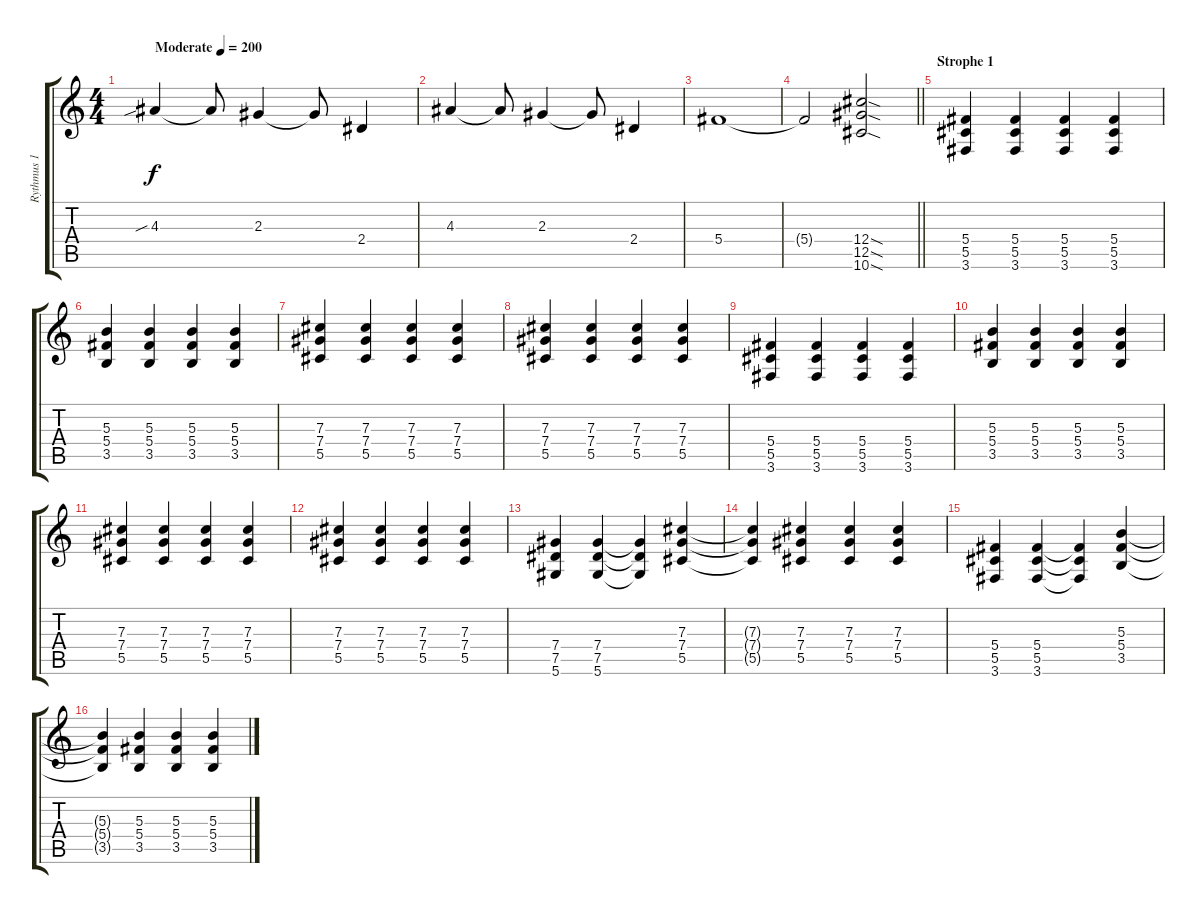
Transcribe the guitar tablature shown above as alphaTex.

\track ("Rythmus 1" "Rythmus 1") {instrument overdrivenguitar}
\staff {score tabs}
\tuning (Eb4 Bb3 Gb3 Db3 Ab2 Eb2) {hide}
\ts (4 4)
\tempo (200 "Moderate")
\clef g2
\ks c
4.3{sib}.4{dy f instrument overdrivenguitar} 4.3{t}.8 2.3.4 2.3{t}.8 2.4.4 |
4.3.4 4.3{t}.8 2.3.4 2.3{t}.8 2.4.4 |
5.4.1 |
\barLineRight lightlight
5.4{t}.2 (12.4{sod} 12.5{sod} 10.6{sod}).2 |
\section ("" "Strophe 1")
(5.4 5.5 3.6).4 (5.4 5.5 3.6).4 (5.4 5.5 3.6).4 (5.4 5.5 3.6).4 |
(5.3 5.4 3.5).4 (5.3 5.4 3.5).4 (5.3 5.4 3.5).4 (5.3 5.4 3.5).4 |
(7.3 7.4 5.5).4 (7.3 7.4 5.5).4 (7.3 7.4 5.5).4 (7.3 7.4 5.5).4 |
(7.3 7.4 5.5).4 (7.3 7.4 5.5).4 (7.3 7.4 5.5).4 (7.3 7.4 5.5).4 |
(5.4 5.5 3.6).4 (5.4 5.5 3.6).4 (5.4 5.5 3.6).4 (5.4 5.5 3.6).4 |
(5.3 5.4 3.5).4 (5.3 5.4 3.5).4 (5.3 5.4 3.5).4 (5.3 5.4 3.5).4 |
(7.3 7.4 5.5).4 (7.3 7.4 5.5).4 (7.3 7.4 5.5).4 (7.3 7.4 5.5).4 |
(7.3 7.4 5.5).4 (7.3 7.4 5.5).4 (7.3 7.4 5.5).4 (7.3 7.4 5.5).4 |
(7.4 7.5 5.6).4 (7.4 7.5 5.6).4 (7.4{t} 7.5{t} 5.6{t}).4 (7.3 7.4 5.5).4 |
(7.3{t} 7.4{t} 5.5{t}).4 (7.3 7.4 5.5).4 (7.3 7.4 5.5).4 (7.3 7.4 5.5).4 |
(5.4 5.5 3.6).4 (5.4 5.5 3.6).4 (5.4{t} 5.5{t} 3.6{t}).4 (5.3 5.4 3.5).4 |
(5.3{t} 5.4{t} 3.5{t}).4 (5.3 5.4 3.5).4 (5.3 5.4 3.5).4 (5.3 5.4 3.5).4
